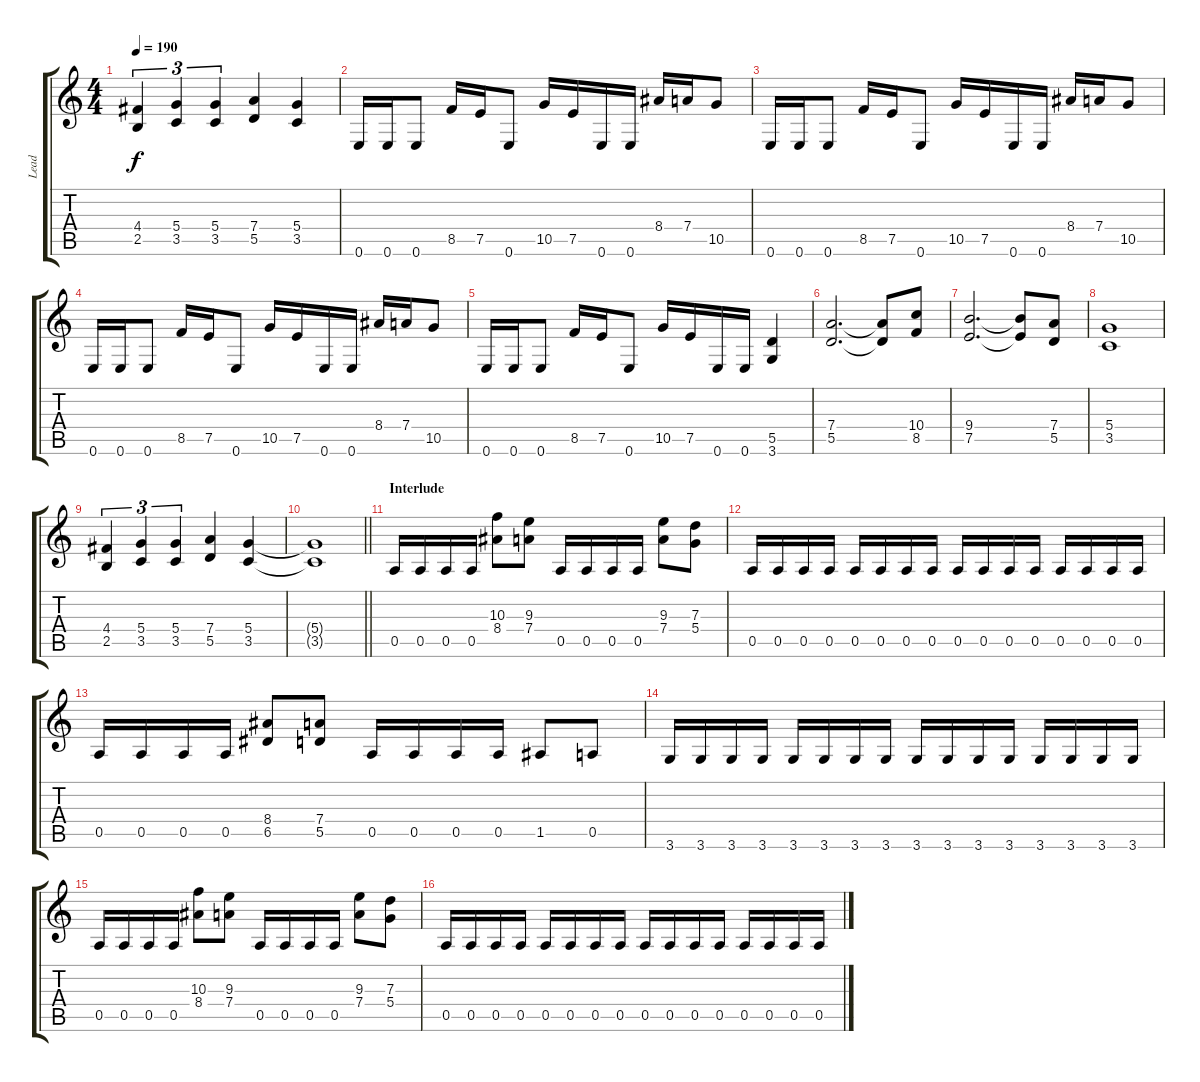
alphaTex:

\track ("Lead" "Lead") {instrument distortionguitar}
\staff {score tabs}
\tuning (E4 B3 G3 D3 A2 E2) {hide}
\ts (4 4)
\tempo 190
\clef g2
\ks c
(4.4 2.5).4{tu (3 2) dy f} (5.4 3.5).4{tu (3 2)} (5.4 3.5).4{tu (3 2)} (7.4 5.5).4 (5.4 3.5).4 |
0.6.16 0.6.16 0.6.8 8.5.16 7.5.16 0.6.8 10.5.16 7.5.16 0.6.16 0.6.16 8.4.16 7.4.16 10.5.8 |
0.6.16 0.6.16 0.6.8 8.5.16 7.5.16 0.6.8 10.5.16 7.5.16 0.6.16 0.6.16 8.4.16 7.4.16 10.5.8 |
0.6.16 0.6.16 0.6.8 8.5.16 7.5.16 0.6.8 10.5.16 7.5.16 0.6.16 0.6.16 8.4.16 7.4.16 10.5.8 |
0.6.16 0.6.16 0.6.8 8.5.16 7.5.16 0.6.8 10.5.16 7.5.16 0.6.16 0.6.16 (5.5 3.6).4 |
(7.4 5.5).2{d} (7.4{t} 5.5{t}).8 (10.4 8.5).8 |
(9.4 7.5).2{d} (9.4{t} 7.5{t}).8 (7.4 5.5).8 |
(5.4 3.5).1 |
(4.4 2.5).4{tu (3 2)} (5.4 3.5).4{tu (3 2)} (5.4 3.5).4{tu (3 2)} (7.4 5.5).4 (5.4 3.5).4 |
\barLineRight lightlight
(5.4{t} 3.5{t}).1 |
\section ("" "Interlude")
0.5.16 0.5.16 0.5.16 0.5.16 (10.3 8.4).8 (9.3 7.4).8 0.5.16 0.5.16 0.5.16 0.5.16 (9.3 7.4).8 (7.3 5.4).8 |
0.5.16 0.5.16 0.5.16 0.5.16 0.5.16 0.5.16 0.5.16 0.5.16 0.5.16 0.5.16 0.5.16 0.5.16 0.5.16 0.5.16 0.5.16 0.5.16 |
0.5.16 0.5.16 0.5.16 0.5.16 (8.4 6.5).8 (7.4 5.5).8 0.5.16 0.5.16 0.5.16 0.5.16 1.5.8 0.5.8 |
3.6.16 3.6.16 3.6.16 3.6.16 3.6.16 3.6.16 3.6.16 3.6.16 3.6.16 3.6.16 3.6.16 3.6.16 3.6.16 3.6.16 3.6.16 3.6.16 |
0.5.16 0.5.16 0.5.16 0.5.16 (10.3 8.4).8 (9.3 7.4).8 0.5.16 0.5.16 0.5.16 0.5.16 (9.3 7.4).8 (7.3 5.4).8 |
0.5.16 0.5.16 0.5.16 0.5.16 0.5.16 0.5.16 0.5.16 0.5.16 0.5.16 0.5.16 0.5.16 0.5.16 0.5.16 0.5.16 0.5.16 0.5.16
